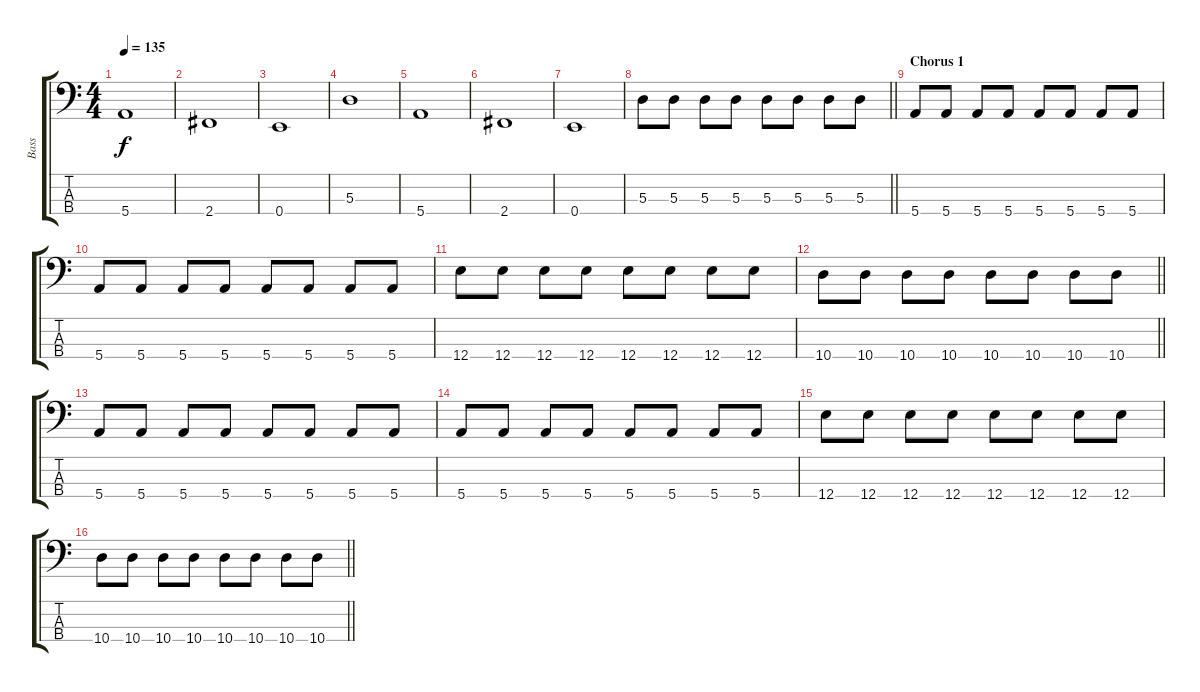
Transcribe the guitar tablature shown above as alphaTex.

\track ("Bass" "Bass") {instrument fretlessbass}
\staff {score tabs}
\tuning (G2 D2 A1 E1) {hide}
\ts (4 4)
\tempo 135
\clef f4
\ks c
5.4.1{dy f} |
2.4.1 |
0.4.1 |
5.3.1 |
5.4.1 |
2.4.1 |
0.4.1 |
\barLineRight lightlight
5.3.8 5.3.8 5.3.8 5.3.8 5.3.8 5.3.8 5.3.8 5.3.8 |
\section ("" "Chorus 1")
5.4.8 5.4.8 5.4.8 5.4.8 5.4.8 5.4.8 5.4.8 5.4.8 |
5.4.8 5.4.8 5.4.8 5.4.8 5.4.8 5.4.8 5.4.8 5.4.8 |
12.4.8 12.4.8 12.4.8 12.4.8 12.4.8 12.4.8 12.4.8 12.4.8 |
\barLineRight lightlight
10.4.8 10.4.8 10.4.8 10.4.8 10.4.8 10.4.8 10.4.8 10.4.8 |
5.4.8 5.4.8 5.4.8 5.4.8 5.4.8 5.4.8 5.4.8 5.4.8 |
5.4.8 5.4.8 5.4.8 5.4.8 5.4.8 5.4.8 5.4.8 5.4.8 |
12.4.8 12.4.8 12.4.8 12.4.8 12.4.8 12.4.8 12.4.8 12.4.8 |
\barLineRight lightlight
10.4.8 10.4.8 10.4.8 10.4.8 10.4.8 10.4.8 10.4.8 10.4.8
